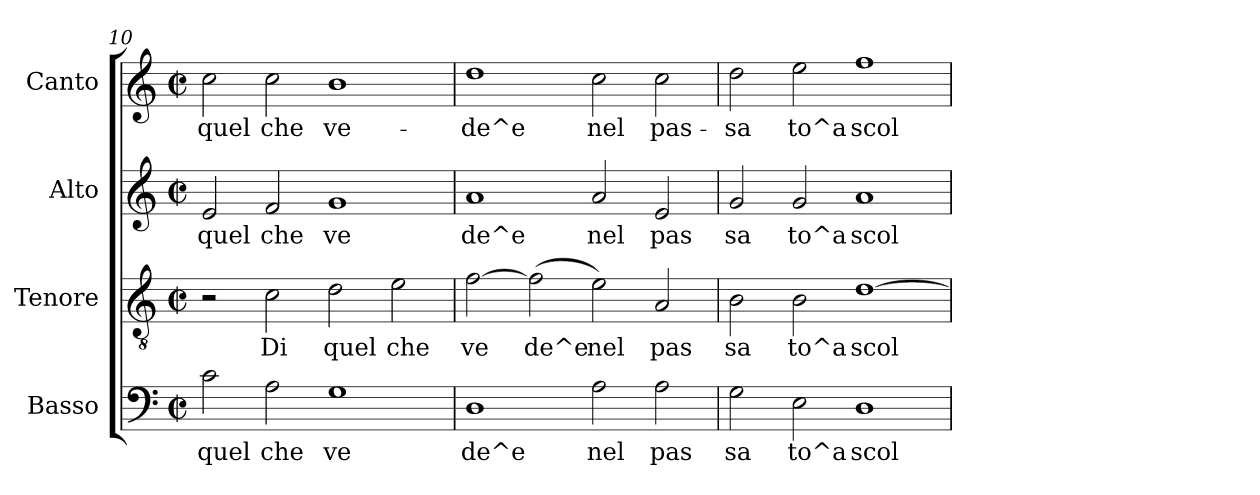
**kern	**text	**kern	**text	**kern	**text	**kern	**text
*part4	*part4	*part3	*part3	*part2	*part2	*part1	*part1
*staff4	*staff4	*staff3	*staff3	*staff2	*staff2	*staff1	*staff1
*I"Basso	*	*I"Tenore	*	*I"Alto	*	*I"Canto	*
*I'Basso	*	*I'Tenore	*	*I'Alto	*	*I'Canto	*
*clefF4	*	*clefGv2	*	*clefG2	*	*clefG2	*
*k[]	*	*k[]	*	*k[]	*	*k[]	*
*C:	*	*C:	*	*C:	*	*C:	*
*M2/2	*	*M2/2	*	*M2/2	*	*M2/2	*
*met(c|)	*	*met(c|)	*	*met(c|)	*	*met(c|)	*
=10	=10	=10	=10	=10	=10	=10	=10
!	!LO:LY:b:cj	!	!	!	!LO:LY:b:cj	!	!LO:LY:b:cj
2c\	quel	2r	.	2e/	quel	2cc\	quel
!	!LO:LY:b:cj	!	!LO:LY:b:cj	!	!LO:LY:b:cj	!	!LO:LY:b:cj
2A\	che	2c\	Di	2f/	che	2cc\	che
!	!LO:LY:b:cj	!	!LO:LY:b:cj	!	!LO:LY:b:cj	!	!LO:LY:b:cj
1G	ve	2d\	quel	1g	ve	1b	ve-
!	!	!	!LO:LY:b:cj	!	!	!	!
.	.	2e\	che	.	.	.	.
=11	=11	=11	=11	=11	=11	=11	=11
!	!LO:LY:b:cj	!	!LO:LY:b:cj	!	!LO:LY:b:cj	!	!LO:LY:b:cj
1D	de^e	[>2f\	ve	1a	de^e	1dd	-de^e
!	!	!	!LO:LY:b:cj	!	!	!	!
.	.	(<2f\]	de^e	.	.	.	.
!	!LO:LY:b:cj	!	!LO:LY:b:cj	!	!LO:LY:b:cj	!	!LO:LY:b:cj
2A\	nel	2e\)	nel	2a/	nel	2cc\	nel
!	!LO:LY:b:cj	!	!LO:LY:b:cj	!	!LO:LY:b:cj	!	!LO:LY:b:cj
2A\	pas	2A/	pas	2e/	pas	2cc\	pas-
!!LO:PB:g=z
=12	=12	=12	=12	=12	=12	=12	=12
!	!LO:LY:b:cj	!	!LO:LY:b:cj	!	!LO:LY:b:cj	!	!LO:LY:b:cj
2G\	sa	2B\	sa	2g/	sa	2dd\	-sa
!	!LO:LY:b:cj	!	!LO:LY:b:cj	!	!LO:LY:b:cj	!	!LO:LY:b:cj
2E\	to^a	2B\	to^a	2g/	to^a	2ee\	to^a
!	!LO:LY:b:cj	!	!LO:LY:b:cj	!	!LO:LY:b:cj	!	!LO:LY:b:cj
1D	scol	[>1d	scol	1a	scol	1ff	scol
=	=	=	=	=	=	=	=
*-	*-	*-	*-	*-	*-	*-	*-
